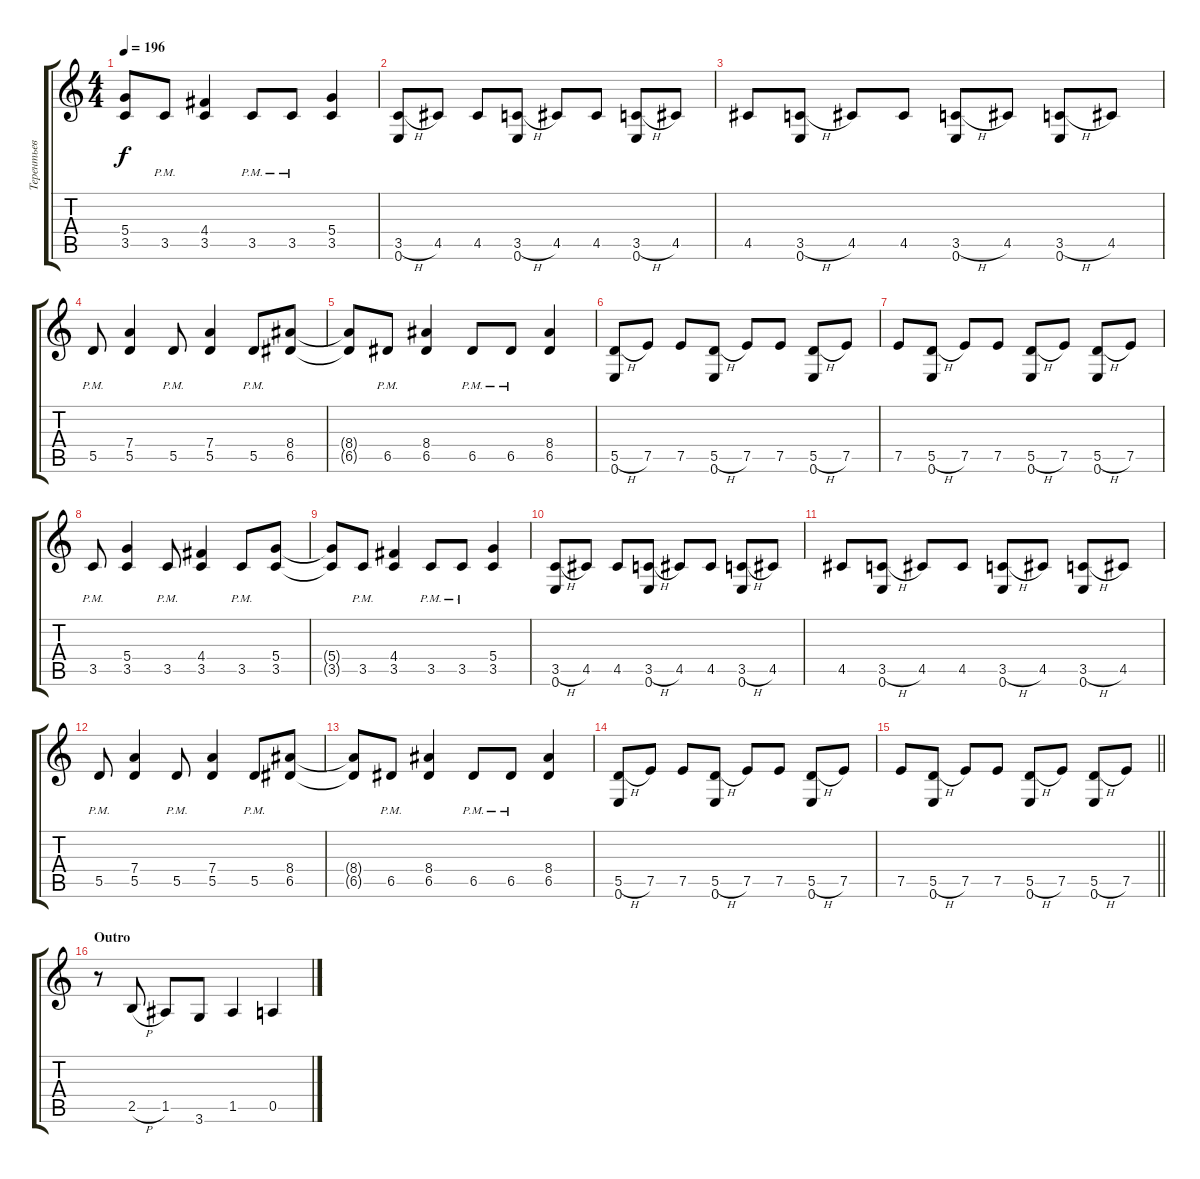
\track ("Терентьев" "Терентьев") {instrument overdrivenguitar}
\staff {score tabs}
\tuning (E4 B3 G3 D3 A2 E2) {hide}
\ts (4 4)
\tempo 196
\clef g2
\ks c
(5.4{t} 3.5{t}).8{dy f} 3.5{pm}.8 (4.4 3.5).4 3.5{pm}.8 3.5{pm}.8 (5.4 3.5).4 |
(3.5{h} 0.6).8 4.5.8 4.5.8 (3.5{h} 0.6).8 4.5.8 4.5.8 (3.5{h} 0.6).8 4.5.8 |
4.5.8 (3.5{h} 0.6).8 4.5.8 4.5.8 (3.5{h} 0.6).8 4.5.8 (3.5{h} 0.6).8 4.5.8 |
5.5{pm}.8 (7.4 5.5).4 5.5{pm}.8 (7.4 5.5).4 5.5{pm}.8 (8.4 6.5).8 |
(8.4{t} 6.5{t}).8 6.5{pm}.8 (8.4 6.5).4 6.5{pm}.8 6.5{pm}.8 (8.4 6.5).4 |
(5.5{h} 0.6).8 7.5.8 7.5.8 (5.5{h} 0.6).8 7.5.8 7.5.8 (5.5{h} 0.6).8 7.5.8 |
7.5.8 (5.5{h} 0.6).8 7.5.8 7.5.8 (5.5{h} 0.6).8 7.5.8 (5.5{h} 0.6).8 7.5.8 |
3.5{pm}.8 (5.4 3.5).4 3.5{pm}.8 (4.4 3.5).4 3.5{pm}.8 (5.4 3.5).8 |
(5.4{t} 3.5{t}).8 3.5{pm}.8 (4.4 3.5).4 3.5{pm}.8 3.5{pm}.8 (5.4 3.5).4 |
(3.5{h} 0.6).8 4.5.8 4.5.8 (3.5{h} 0.6).8 4.5.8 4.5.8 (3.5{h} 0.6).8 4.5.8 |
4.5.8 (3.5{h} 0.6).8 4.5.8 4.5.8 (3.5{h} 0.6).8 4.5.8 (3.5{h} 0.6).8 4.5.8 |
5.5{pm}.8 (7.4 5.5).4 5.5{pm}.8 (7.4 5.5).4 5.5{pm}.8 (8.4 6.5).8 |
(8.4{t} 6.5{t}).8 6.5{pm}.8 (8.4 6.5).4 6.5{pm}.8 6.5{pm}.8 (8.4 6.5).4 |
(5.5{h} 0.6).8 7.5.8 7.5.8 (5.5{h} 0.6).8 7.5.8 7.5.8 (5.5{h} 0.6).8 7.5.8 |
\barLineRight lightlight
7.5.8 (5.5{h} 0.6).8 7.5.8 7.5.8 (5.5{h} 0.6).8 7.5.8 (5.5{h} 0.6).8 7.5.8 |
\section ("" "Outro")
r.8 2.5{h}.8 1.5.8 3.6.8 1.5.4 0.5.4
